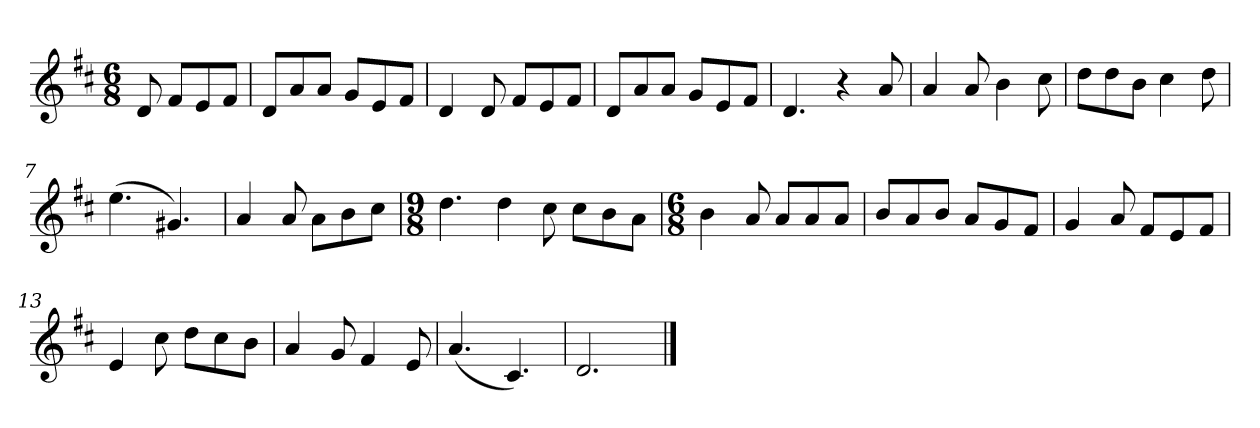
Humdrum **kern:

**kern
*part1
*staff1
*k[f#c#]
*M6/8
*MM120
=
8d
8f#L
8e
8f#J
=1
8dL
8a
8aJ
8gL
8e
8f#J
=2
4d
8d
8f#L
8e
8f#J
=3
8dL
8a
8aJ
8gL
8e
8f#J
=4
4.d
4r
8a
=5
4a
8a
4b
8cc#
=6
8ddL
8dd
8bJ
4cc#
8dd
=7
(4.ee
4.g#X)
=8
4a
8a
8aL
8b
8cc#J
=9
*M9/8
4.dd
4dd
8cc#
8cc#L
8b
8aJ
=10
*M6/8
4b
8a
8aL
8a
8aJ
=11
8bL
8a
8bJ
8aL
8g
8f#J
=12
4g
8a
8f#L
8e
8f#J
=13
4e
8cc#
8ddL
8cc#
8bJ
=14
4a
8g
4f#
8e
=15
(4.a
4.c#)
=16
2.d
==
*-
